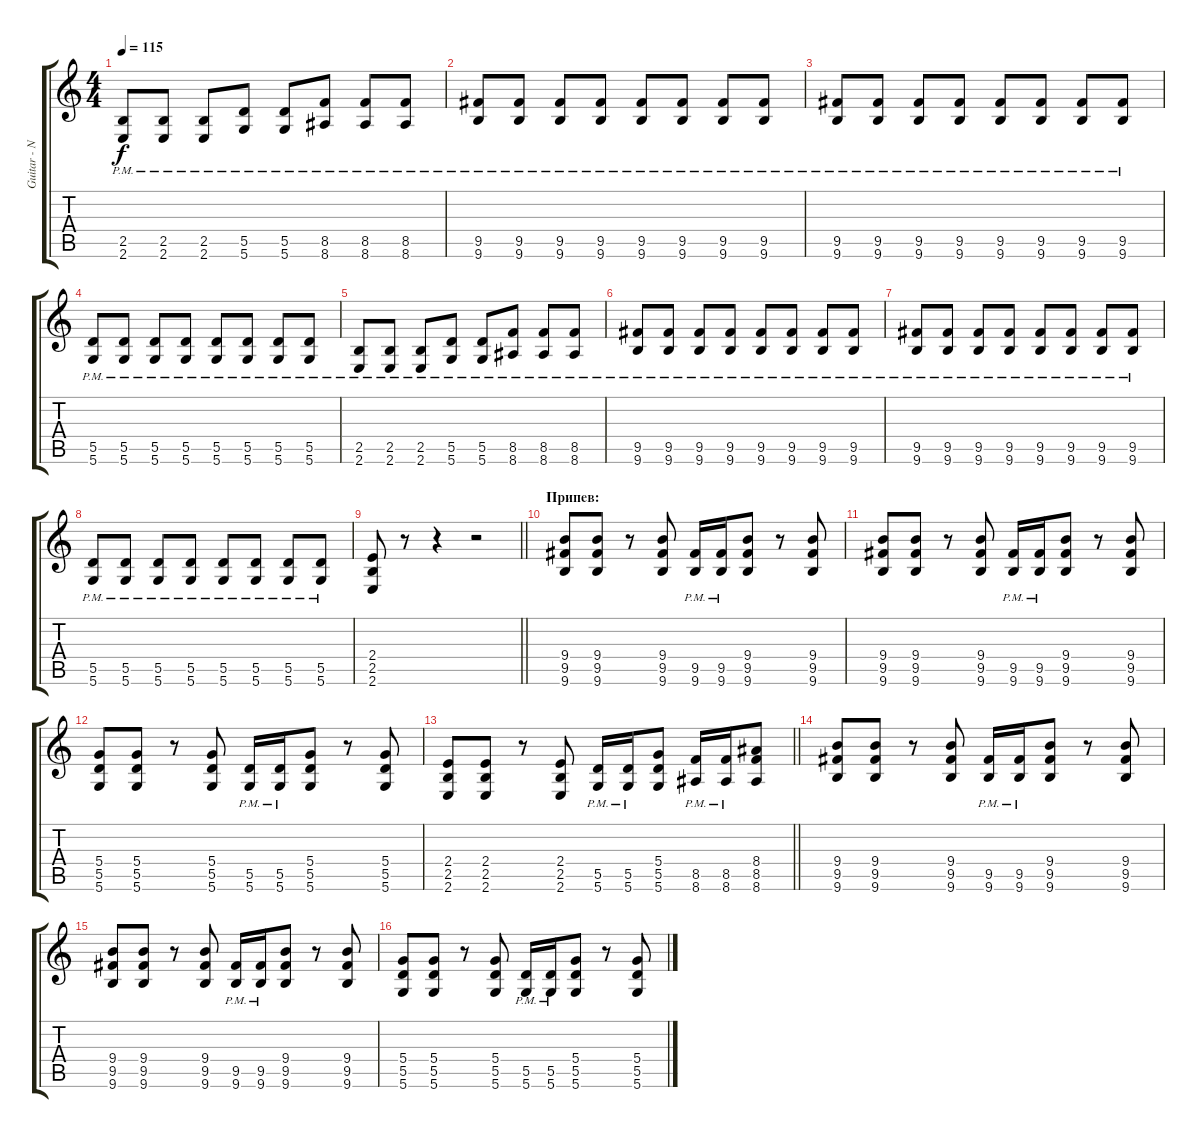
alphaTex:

\track ("Guitar - Nightmare Industries" "Guitar - N") {instrument distortionguitar}
\staff {score tabs}
\tuning (E4 B3 G3 D3 A2 D2) {hide}
\ts (4 4)
\tempo 115
\clef g2
\ks c
(2.5{pm} 2.6{pm}).8{dy f} (2.5{pm} 2.6{pm}).8 (2.5{pm} 2.6{pm}).8 (5.5{pm} 5.6{pm}).8 (5.5{pm} 5.6{pm}).8 (8.5{pm} 8.6{pm}).8 (8.5{pm} 8.6{pm}).8 (8.5{pm} 8.6{pm}).8 |
(9.5{pm} 9.6{pm}).8 (9.5{pm} 9.6{pm}).8 (9.5{pm} 9.6{pm}).8 (9.5{pm} 9.6{pm}).8 (9.5{pm} 9.6{pm}).8 (9.5{pm} 9.6{pm}).8 (9.5{pm} 9.6{pm}).8 (9.5{pm} 9.6{pm}).8 |
(9.5{pm} 9.6{pm}).8 (9.5{pm} 9.6{pm}).8 (9.5{pm} 9.6{pm}).8 (9.5{pm} 9.6{pm}).8 (9.5{pm} 9.6{pm}).8 (9.5{pm} 9.6{pm}).8 (9.5{pm} 9.6{pm}).8 (9.5{pm} 9.6{pm}).8 |
(5.5{pm} 5.6{pm}).8 (5.5{pm} 5.6{pm}).8 (5.5{pm} 5.6{pm}).8 (5.5{pm} 5.6{pm}).8 (5.5{pm} 5.6{pm}).8 (5.5{pm} 5.6{pm}).8 (5.5{pm} 5.6{pm}).8 (5.5{pm} 5.6{pm}).8 |
(2.5{pm} 2.6{pm}).8 (2.5{pm} 2.6{pm}).8 (2.5{pm} 2.6{pm}).8 (5.5{pm} 5.6{pm}).8 (5.5{pm} 5.6{pm}).8 (8.5{pm} 8.6{pm}).8 (8.5{pm} 8.6{pm}).8 (8.5{pm} 8.6{pm}).8 |
(9.5{pm} 9.6{pm}).8 (9.5{pm} 9.6{pm}).8 (9.5{pm} 9.6{pm}).8 (9.5{pm} 9.6{pm}).8 (9.5{pm} 9.6{pm}).8 (9.5{pm} 9.6{pm}).8 (9.5{pm} 9.6{pm}).8 (9.5{pm} 9.6{pm}).8 |
(9.5{pm} 9.6{pm}).8 (9.5{pm} 9.6{pm}).8 (9.5{pm} 9.6{pm}).8 (9.5{pm} 9.6{pm}).8 (9.5{pm} 9.6{pm}).8 (9.5{pm} 9.6{pm}).8 (9.5{pm} 9.6{pm}).8 (9.5{pm} 9.6{pm}).8 |
(5.5{pm} 5.6{pm}).8 (5.5{pm} 5.6{pm}).8 (5.5{pm} 5.6{pm}).8 (5.5{pm} 5.6{pm}).8 (5.5{pm} 5.6{pm}).8 (5.5{pm} 5.6{pm}).8 (5.5{pm} 5.6{pm}).8 (5.5{pm} 5.6{pm}).8 |
\barLineRight lightlight
(2.4 2.5 2.6).8{volume 12} r.8 r.4 r.2 |
\section ("" "Припев:")
(9.4 9.5 9.6).8 (9.4 9.5 9.6).8 r.8 (9.4 9.5 9.6).8 (9.5{pm} 9.6{pm}).16 (9.5{pm} 9.6{pm}).16 (9.4 9.5 9.6).8 r.8 (9.4 9.5 9.6).8 |
(9.4 9.5 9.6).8 (9.4 9.5 9.6).8 r.8 (9.4 9.5 9.6).8 (9.5{pm} 9.6{pm}).16 (9.5{pm} 9.6{pm}).16 (9.4 9.5 9.6).8 r.8 (9.4 9.5 9.6).8 |
(5.4 5.5 5.6).8 (5.4 5.5 5.6).8 r.8 (5.4 5.5 5.6).8 (5.5{pm} 5.6{pm}).16 (5.5{pm} 5.6{pm}).16 (5.4 5.5 5.6).8 r.8 (5.4 5.5 5.6).8 |
\barLineRight lightlight
(2.4 2.5 2.6).8 (2.4 2.5 2.6).8 r.8 (2.4 2.5 2.6).8 (5.5{pm} 5.6{pm}).16 (5.5{pm} 5.6{pm}).16 (5.4 5.5 5.6).8 (8.5{pm} 8.6{pm}).16 (8.5{pm} 8.6{pm}).16 (8.4 8.5 8.6).8 |
(9.4 9.5 9.6).8 (9.4 9.5 9.6).8 r.8 (9.4 9.5 9.6).8 (9.5{pm} 9.6{pm}).16 (9.5{pm} 9.6{pm}).16 (9.4 9.5 9.6).8 r.8 (9.4 9.5 9.6).8 |
(9.4 9.5 9.6).8 (9.4 9.5 9.6).8 r.8 (9.4 9.5 9.6).8 (9.5{pm} 9.6{pm}).16 (9.5{pm} 9.6{pm}).16 (9.4 9.5 9.6).8 r.8 (9.4 9.5 9.6).8 |
(5.4 5.5 5.6).8 (5.4 5.5 5.6).8 r.8 (5.4 5.5 5.6).8 (5.5{pm} 5.6{pm}).16 (5.5{pm} 5.6{pm}).16 (5.4 5.5 5.6).8 r.8 (5.4 5.5 5.6).8
